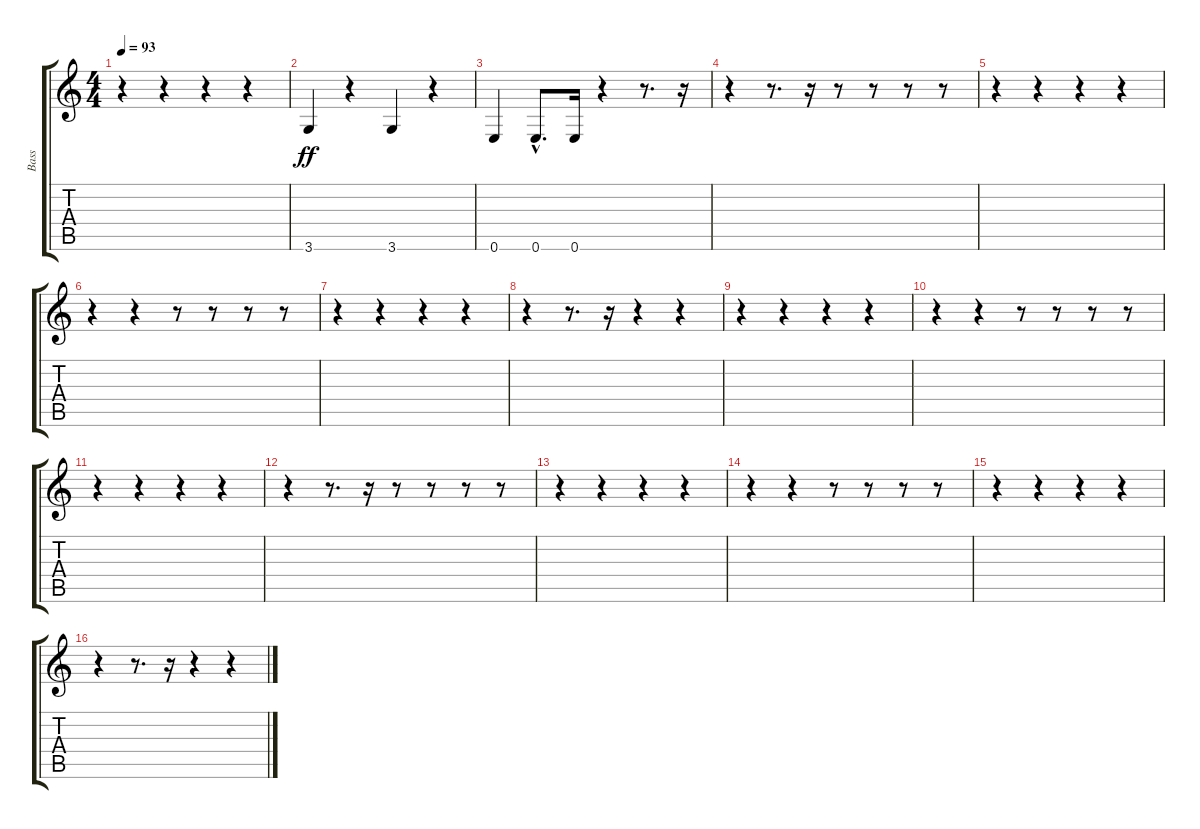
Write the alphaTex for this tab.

\track ("Bass" "Bass") {instrument acousticbass}
\staff {score tabs}
\tuning (E4 B3 G3 D3 A2 E2) {hide}
\ts (4 4)
\tempo 93
\clef g2
\ks c
r.4{dy ff} r.4 r.4 r.4 |
3.6.4 r.4 3.6.4 r.4 |
0.6.4 0.6{hac}.8{d} 0.6.16 r.4 r.8{d} r.16 |
r.4 r.8{d} r.16 r.8 r.8 r.8 r.8 |
r.4 r.4 r.4 r.4 |
r.4 r.4 r.8 r.8 r.8 r.8 |
r.4 r.4 r.4 r.4 |
r.4 r.8{d} r.16 r.4 r.4 |
r.4 r.4 r.4 r.4 |
r.4 r.4 r.8 r.8 r.8 r.8 |
r.4 r.4 r.4 r.4 |
r.4 r.8{d} r.16 r.8 r.8 r.8 r.8 |
r.4 r.4 r.4 r.4 |
r.4 r.4 r.8 r.8 r.8 r.8 |
r.4 r.4 r.4 r.4 |
r.4 r.8{d} r.16 r.4 r.4
